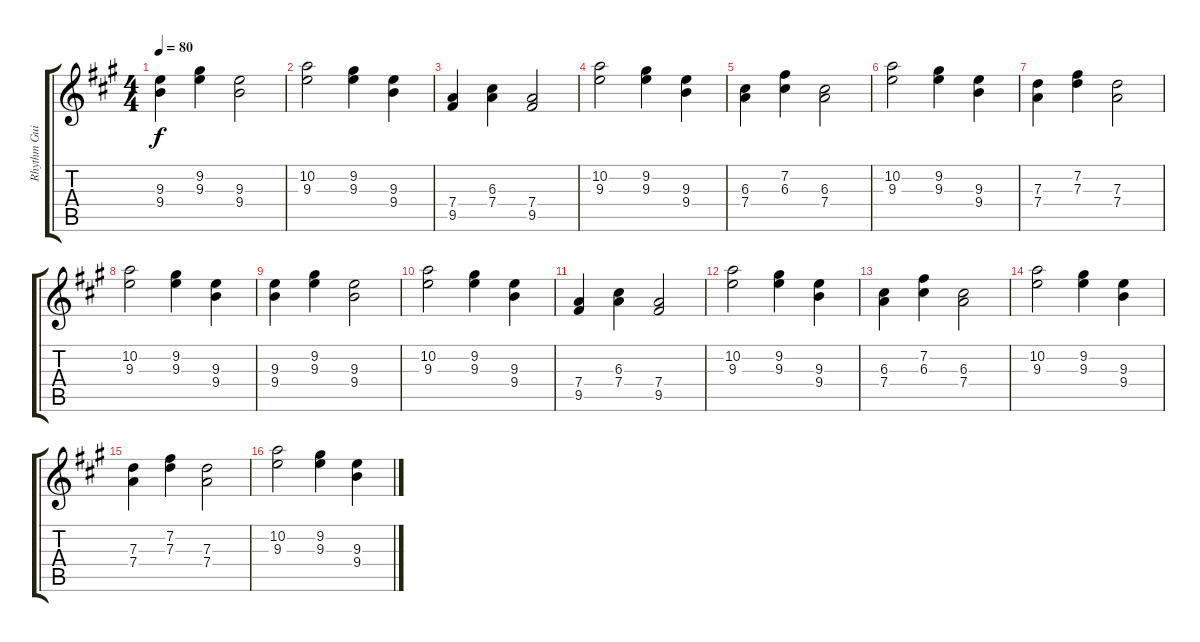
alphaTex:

\track ("Rhythm Guitar 2" "Rhythm Gui") {instrument distortionguitar}
\staff {score tabs}
\tuning (E4 B3 G3 D3 A2 E2) {hide}
\ts (4 4)
\tempo 80
\clef g2
\ks a
(9.3 9.4).4{dy f} (9.2 9.3).4 (9.3 9.4).2 |
(10.2 9.3).2 (9.2 9.3).4 (9.3 9.4).4 |
(7.4 9.5).4 (6.3 7.4).4 (7.4 9.5).2 |
(10.2 9.3).2 (9.2 9.3).4 (9.3 9.4).4 |
(6.3 7.4).4 (7.2 6.3).4 (6.3 7.4).2 |
(10.2 9.3).2 (9.2 9.3).4 (9.3 9.4).4 |
(7.3 7.4).4 (7.2 7.3).4 (7.3 7.4).2 |
(10.2 9.3).2 (9.2 9.3).4 (9.3 9.4).4 |
(9.3 9.4).4 (9.2 9.3).4 (9.3 9.4).2 |
(10.2 9.3).2 (9.2 9.3).4 (9.3 9.4).4 |
(7.4 9.5).4 (6.3 7.4).4 (7.4 9.5).2 |
(10.2 9.3).2 (9.2 9.3).4 (9.3 9.4).4 |
(6.3 7.4).4 (7.2 6.3).4 (6.3 7.4).2 |
(10.2 9.3).2 (9.2 9.3).4 (9.3 9.4).4 |
(7.3 7.4).4 (7.2 7.3).4 (7.3 7.4).2 |
(10.2 9.3).2 (9.2 9.3).4 (9.3 9.4).4
